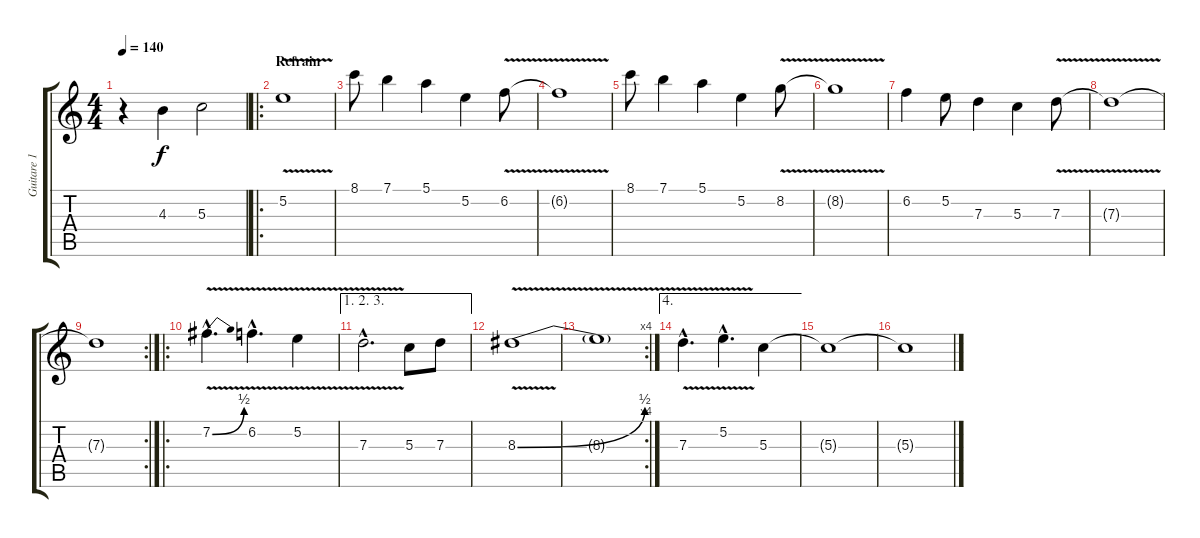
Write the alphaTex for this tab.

\track ("Guitare 1" "Guitare 1") {instrument distortionguitar}
\staff {score tabs}
\tuning (E4 B3 G3 D3 A2 E2) {hide}
\ts (4 4)
\tempo 140
\clef g2
\ks c
r.4{dy f} 4.3.4 5.3.2 |
\ro
\section ("" "Refrain")
5.2{v}.1{instrument distortionguitar} |
8.1.8 7.1.4 5.1.4 5.2.4 6.2{v}.8 |
6.2{t}.1 |
8.1.8 7.1.4 5.1.4 5.2.4 8.2{v}.8 |
8.2{t}.1 |
6.2.4 5.2.8 7.3.4 5.3.4 7.3{v}.8 |
7.3{t}.1 |
\rc 2
7.3{t}.1 |
\ro
7.2{be (bend 0 0 60 2) v hac}.4{d} 6.2{v hac}.4{d} 5.2{v}.4 |
\ae (1 2 3)
7.3{v hac}.2{d} 5.3.8 7.3.8 |
8.3{be (bend 0 0 60 2) v}.1 |
\rc 4
8.3{t}.1 |
\ae 4
7.3{v hac}.4{d} 5.2{v hac}.4{d} 5.3.4 |
5.3{t}.1 |
5.3{t}.1
